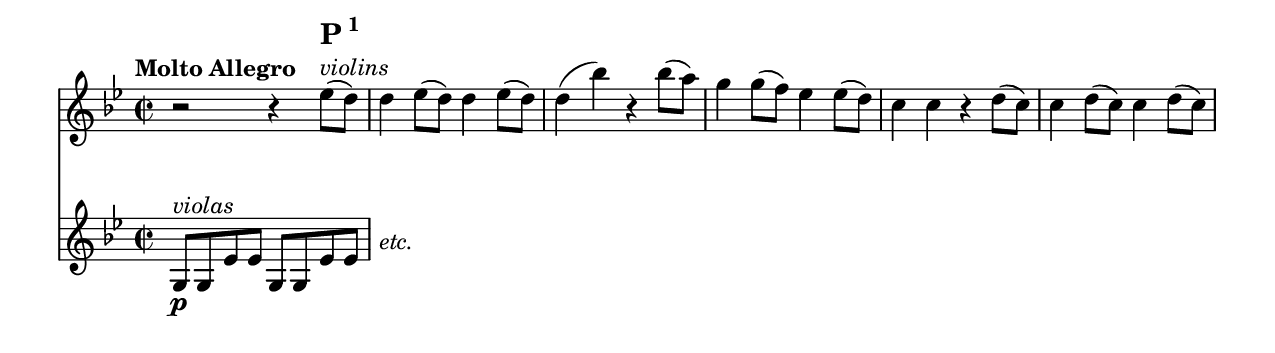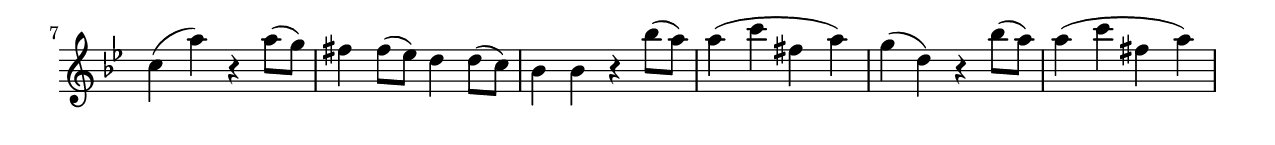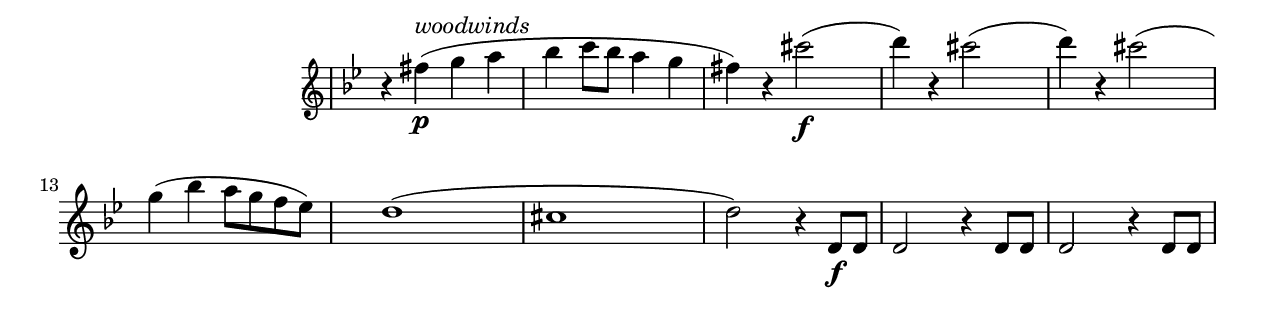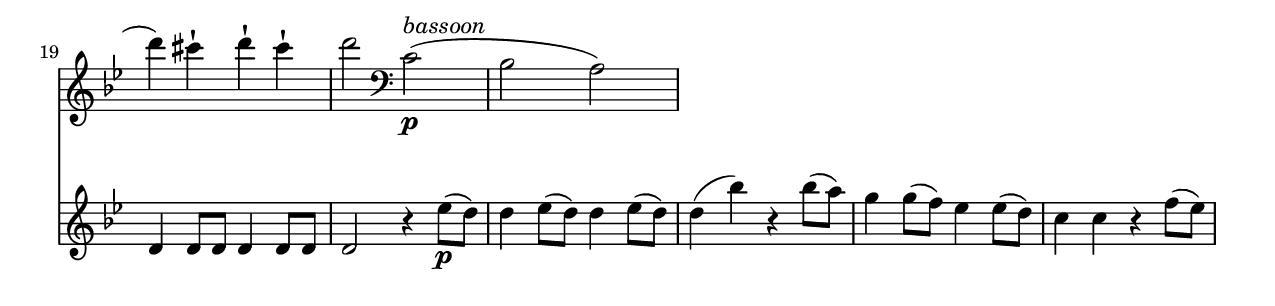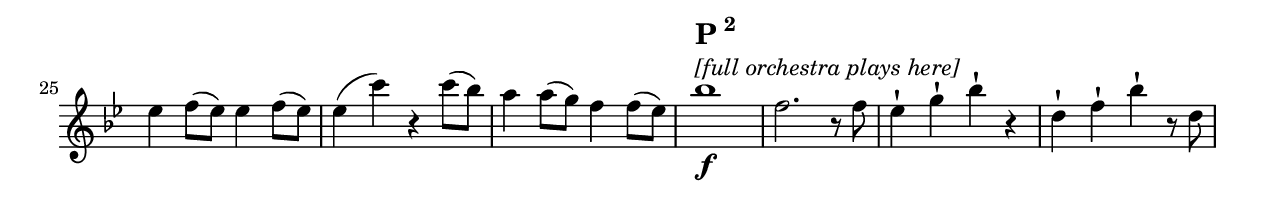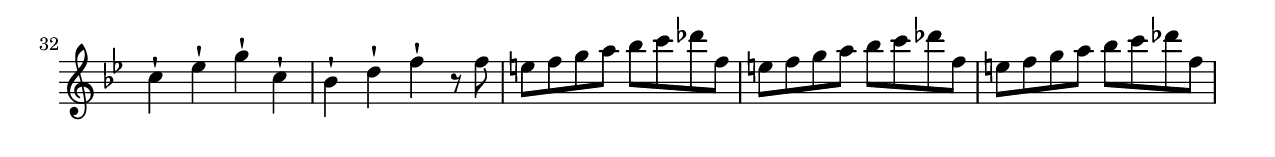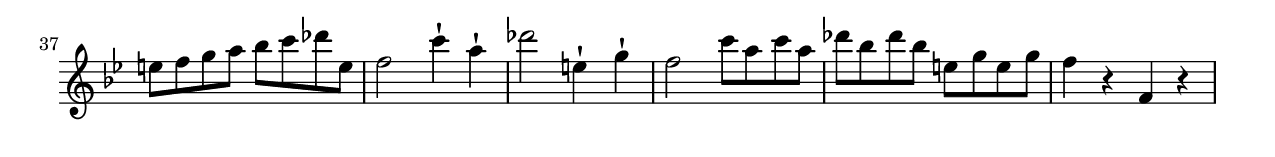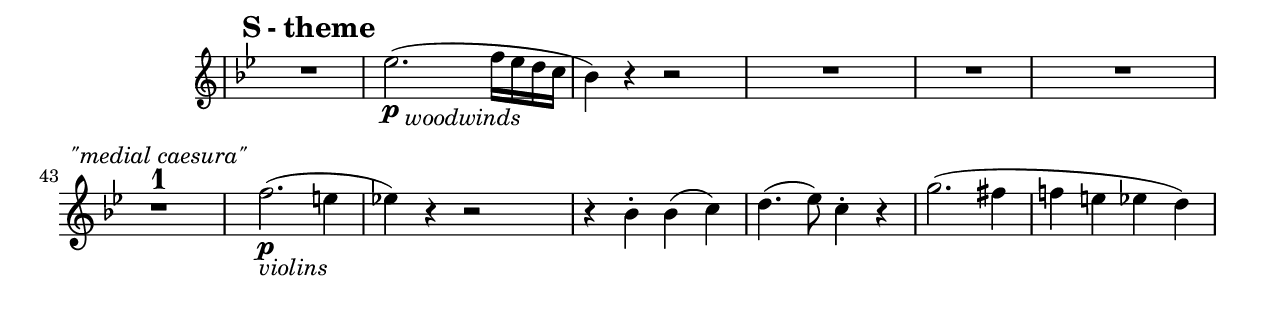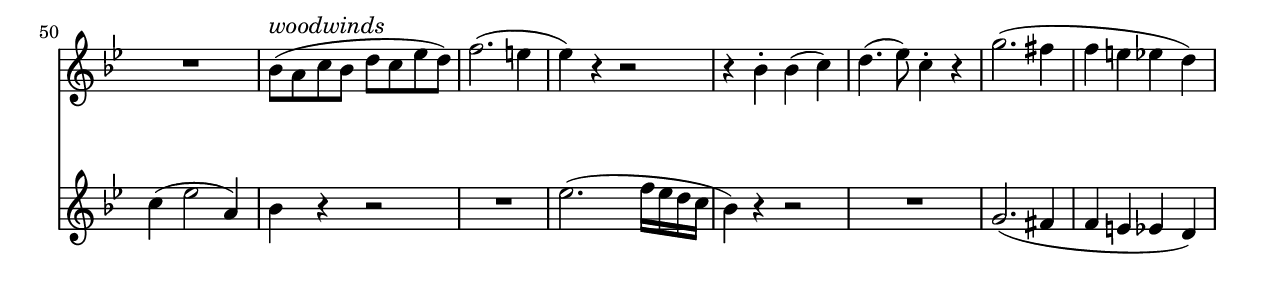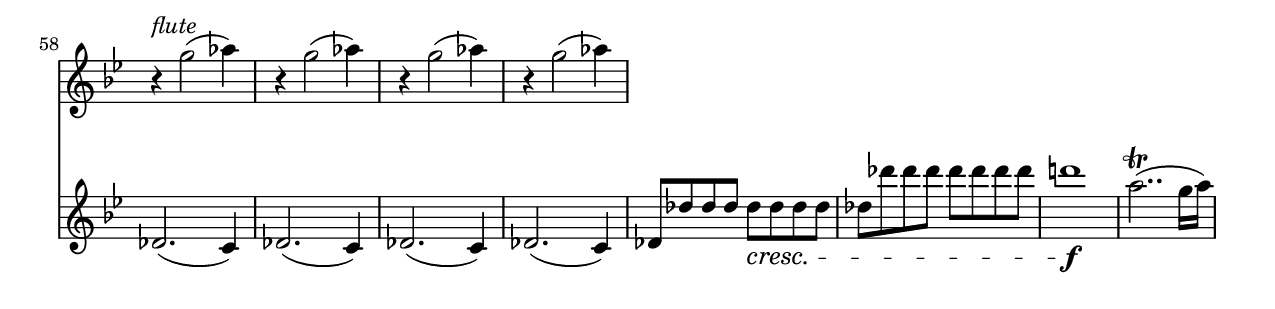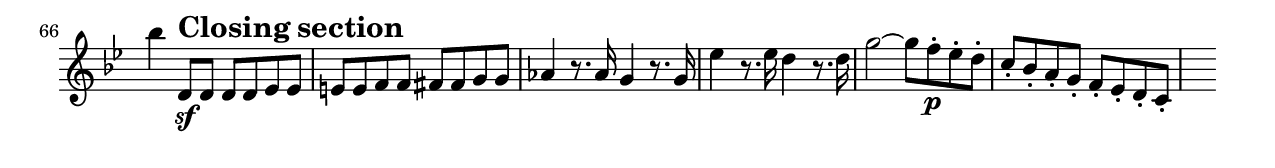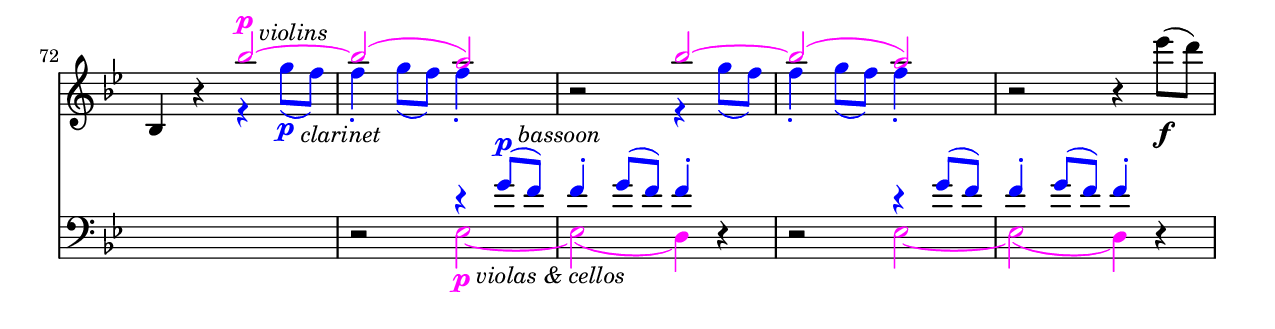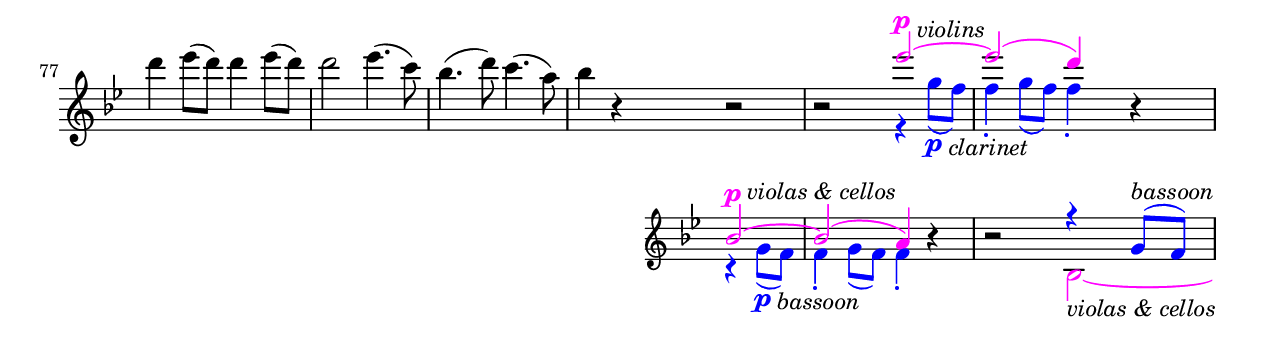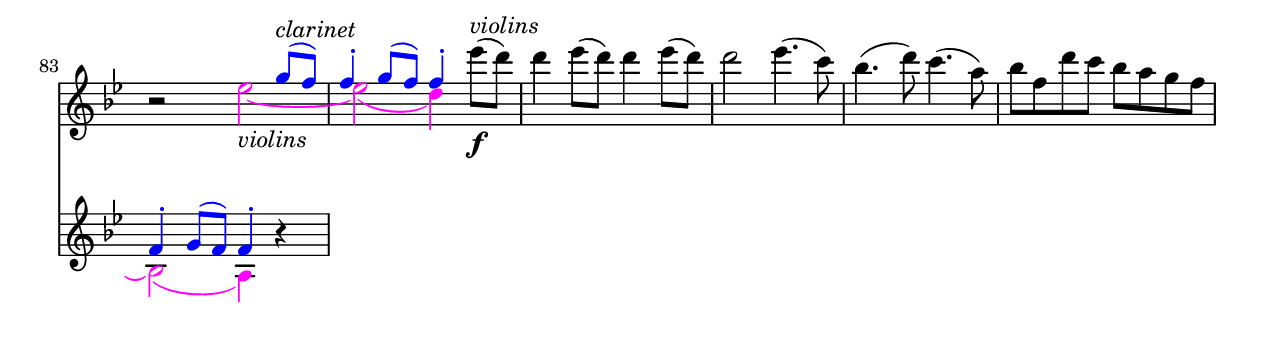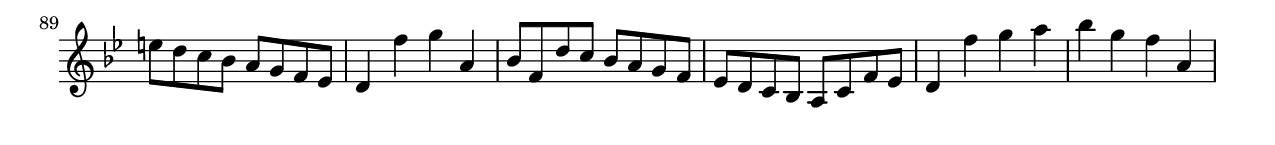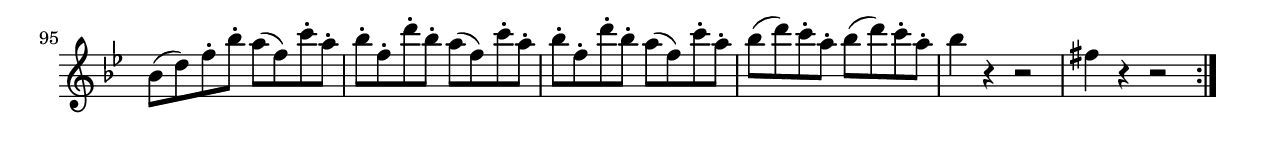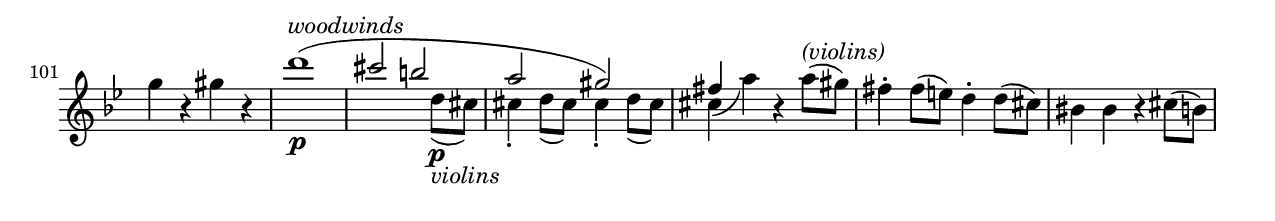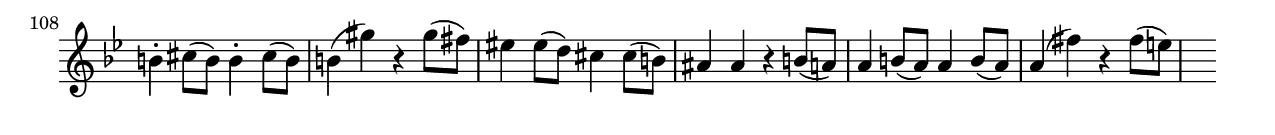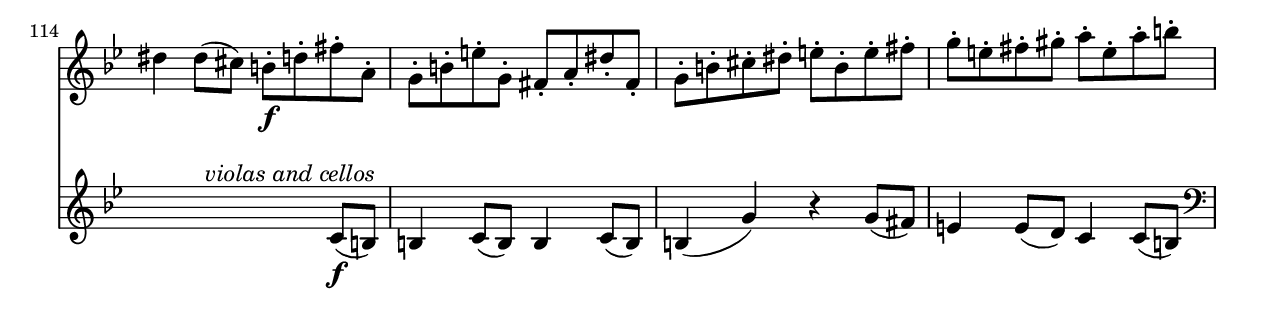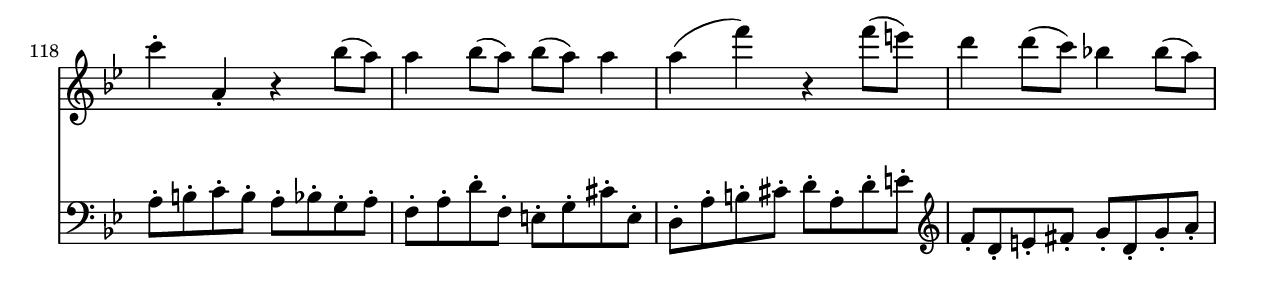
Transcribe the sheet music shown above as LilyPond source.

\version "2.18.2"

\version "2.18.2"

colorVoice =
#(define-music-function
  (parser location c notes )
  (color? ly:music?)
  #{
    \override NoteHead.color = #c
    \override Stem.color = #c
    \override Beam.color = #c
    \override Slur.color = #c
    \override Accidental.color = #c
    \override DynamicText.color = #c
    \override Rest.color = #c
    \override Script.color = #c
    \override Tie.color = #c
    #notes
    \revert NoteHead.color
    \revert Stem.color
    \revert Beam.color
    \revert Slur.color
    \revert Accidental.color
    \revert DynamicText.color
    \revert Rest.color
    \revert Script.color
    \revert Tie.color
  #})

endRepeat =
#(define-music-function
  (parser location)
  ()
  #{
    \set Score.repeatCommands = #'(end-repeat)
  #})

shiftTextScriptHorizontal =
#(define-music-function
  (parser location offset notes)
  (number? ly:music?)
  #{
    \override TextScript.X-offset = #offset
    #notes
    \revert TextScript.X-offset
  #})

blackRest =
#(define-music-function
  (parser location)
  ()
  #{
    \override Rest.color = #black
  #})


\header {
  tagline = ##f
}

#(set! paper-alist (cons '("my size" . (cons (* 8.5 in) (* 2.5 in))) paper-alist))

\paper {
  #(set-paper-size "my size" )
  print-page-number = ##f
  max-systems-per-page = #1
}

\layout {
  indent = 0 \in
  \context {
    \Score
    %\remove "Bar_number_engraver"
  }
}

\paper {
  ragged-last-bottom = ##f
  ragged-bottom = ##f
}

main = \relative c'' {
  \clef treble
  \key g \minor
  \time 2/2

  \tempo "Molto Allegro"
  <<
    {
      r2 r4 es8 ^\markup \column {
        \line \huge \bold { P\super{1}}
        \line \italic { violins }
      } (d)
      d4 es8 (d) d4 es8 (d) |
    }
    \new Staff {
      \key g \minor  g,,8 \p ^\markup \italic "violas" g es' es g, g es' es  |
      \once \override TextScript #'Y-offset = #-1.0
      \stopStaff s1 ^\markup \italic "etc."
    }
  >>


  d'4 (bes') r bes8 (a) |
  g4 g8 (f) es4 es8 (d) |
  c4 c r d8 (c) |

  %measure 6
  c4 d8 (c) c4 d8 (c) |
  c4 (a') r a8 (g) |
  fis4 fis8 (es) d4 d8 (c) |
  bes4 bes r bes'8 (a) |
  a4 (c fis, a) |
  g (d) r bes'8 (a) |
  a4 (c fis, a) |
  g4 (bes a8 g f es) |


  %measure 14
  <<
    \new Staff \with {
      \remove Time_signature_engraver
      alignAboveContext = #"main"
    }
    {
      \key g \minor
      \clef "treble"

      r4 fis \p ^\markup \italic "woodwinds" (g a
      bes c8 bes a4 g fis) r cis'2 \f
      (d4) r cis2
      (d4) r cis2
      (d4) cis-! d-! cis-! |
      d2 \clef bass c,, \p ^\markup \italic "bassoon"
      (bes2 a)
    }
    {

      d'1 (cis1 d2)
      r4 d,8 \f d |

      %measure 17
      d2 r4 d8 d |
      d2 r4 d8 d |
      d4 d8 d d4 d8 d |
      d2 r4 es'8 \p (d) |
      d4 es8 (d) d4 es8 (d) |
    }
  >>



  %measure 22
  d4 (bes') r bes8 (a) |
  g4 g8 (f) es4 es8 (d) |
  c4 c r f8 (es) |
  es4 f8 (es) es4 f8 (es) |
  es4 (c') r c8 (bes) |

  %measure 27
  a4 a8 (g) f4 f8 (es) |
  bes'1 \f ^\markup \column { \line \huge { \bold { P \super 2 } } \line { \italic "[full orchestra plays here]" } }|
  f2. r8 f |
  es4-! g-! bes-! r |
  d,-! f-! bes-! r8 d, |

  %measure 32
  c4-! es-! g-! c,-! |
  bes-! d-! f-! r8 f |
  \repeat unfold 3 { e8 f g a bes c des f, }

  %measure 37
  e f g a bes c des e, |
  f2 c'4-! a-! |
  des2 e,4-! g-! |
  f2 c'8 a c a |
  des bes des bes e, g e g |
  f4 r f, r \break|

  %measure 43
  \once \override MultiMeasureRestNumber #'text = #"1"
  R1 * 1 ^\markup \italic "\"medial caesura\""


  <<
    \new Staff \with {
      \remove Time_signature_engraver
      alignAboveContext = #"main"
    }
    {
      \key g \minor
      \shiftTextScriptHorizontal #-3.0
      R1 ^\markup \huge \bold { S - theme }
      \shiftTextScriptHorizontal #2.0
      es'2. \p _\markup \italic "woodwinds" (f16 es d c
      bes4) r r2 |
      R1 * 3


      R1
      bes8 ^\markup \italic "woodwinds" (a c bes d c es d) |
      f2. (e4
      es) r r2 |
      r4 bes-. bes (c) |
      d4. (es8) c4-. r |
      g'2. (fis4 |
      f e es d) |
      r4 ^\markup \italic "flute" g2 (aes4) |
      \repeat unfold 3 { r4 g2 (aes4) }
    }
    {
      f2. \p _\markup \italic { violins } (e4
      es!4) r4 r2 |
      r4 bes-. bes (c) |
      d4. (es8) c4-. r |
      g'2. (fis4 |
      f! e es d) \break |
      c (es2 a,4) |
      bes4 r r2 |
      R1
      es2. (f16 es d c
      bes4) r r2 |
      R1
      g2. (fis4 |
      f e es d) |
      \repeat unfold 4 { des2. (c4) }
    }
  >>

  % measure 61
  des8 des' des des \crescTextCresc des \< des des des |
  des des' des des des des des des |
  d!1 \f
  a2.. \trill (g16 a) |
  bes4 d,,8 \sf ^\markup \bold \huge { Closing section } d d d es es |
  e e f f fis fis g g |
  aes4 r8. aes16 g4 r8. g16 |
  es'4 r8. es16 d4 r8. d16 |
  g2 ~ g8 f-. \p es-. d-. |
  c-. bes-. a-. g-. f-. es-. d-. c-. \break |


  <<
    {
      bes4 r <<
        \colorVoice #magenta {
          \shiftTextScriptHorizontal #2.0
          bes''2 ^\p ^\markup \italic "violins" ~ bes2 (a)
          \blackRest
          b,2\rest bes'2 ~ bes (a)
        } \\
        \colorVoice #blue {
          r4
          \shiftTextScriptHorizontal #2.0
          g8 _\markup \italic "clarinet" \p (f) f4-. g8 (f) f4-. s |
          s2 r4 g8 (f) f4-. g8 (f) f4-. s
        }
      >>
      r2 r4 es'8 \f (d) \break |
    }
    \new Staff \with {
      \remove Time_signature_engraver
    }
    {
      \clef bass
      \key g \minor
      s1 |
      r2  <<
        \colorVoice #blue {
          r4
          \shiftTextScriptHorizontal #2.0
          g,,8 ^\p ^\markup \italic "bassoon" (f) f4-. g8 (f) f4-. s
          s2 r4 g8 (f) f4-. g8 (f) f4-. s
        } \\
        \colorVoice #magenta {
          \shiftTextScriptHorizontal #2.0
          es,2 \p _\markup \italic { violas & cellos } ~
          es (d4) \blackRest d4\rest |
          d2\rest es ~
          es (d4) d\rest |
        }
      >>
    }
  >>

  %measure 77
  d'''4 es8 (d) d4 es8 (d) |
  d2 es4. (c8) |
  bes4. (d8) c4. (a8) |
  bes4 r

  <<
    {
      r2
      <<
        \colorVoice #magenta {

          \override Rest #'color = #black
          bes,2\rest
          \shiftTextScriptHorizontal #2.0
          es'2 ^\p ^\markup \italic "violins"
          ~ es (d4) bes,\rest
          bes2\rest
          \voiceTwo
          es2 ~ _\markup \italic "violins"
          es2 (d4)
          \stemDown
          \slurUp
          \revert NoteHead.color
          \revert Stem.color
          \revert Slur.color
          \revert Beam.color
          \revert DynamicText.color
          es'8 \f ^\markup \italic "violins" (d)
        } \\
        \colorVoice #blue {
          s2 r4
          \shiftTextScriptHorizontal #2.0
          g,8 _\p _\markup \italic "clarinet" (f)
          f4-. g8 (f) f4-. s4
          \voiceOne
          s2 s4 g8 ^\markup \italic "clarinet" (f)
          f4-. g8 (f) f4-. s
        }
      >>

    }
    \new Staff
    \with { \remove Time_signature_engraver }
    {
      \key g \minor
      <<
        \colorVoice #blue {
          \voiceTwo
          r4
          \shiftTextScriptHorizontal #2.0
            g,8 _\p _\markup \italic "bassoon" (f)
          f4-. g8 (f) f4-. s |
          \voiceOne
          s2 r4
            g8 ^\markup \italic "bassoon" (f) |
          f4-. g8 (f) f4-. s |

        } \\
        \colorVoice #magenta {
          \voiceOne
          \shiftTextScriptHorizontal #2.0
          bes2 ^\p ^\markup \italic "violas & cellos"  ~
          \blackRest
          bes (a4) bes\rest
          \voiceTwo
          bes2\rest
          bes, _\markup \italic "violas & cellos" ~
          bes (a4) bes'\rest
        }
      >>
      \stopStaff
      s1
    }
  >>
  d'4 es8 (d) d4 es8 (d) |
  d2 es4. (c8) |
  bes4. (d8) c4. (a8) |
  bes f d' c bes a g f |
  e d c bes a g f es |
  d4 f' g a, |
  bes8 f d' c bes a g f |
  es d c bes a c f es |
  d4 f' g a |
  bes g f a, |

  % measure 95
  bes8 (d) f-. bes-. \repeat unfold 2 { a (f) c'-. a-. |
  bes-. f-. d'-. bes-. } a (f) c'-. a-. |
  \repeat unfold 2 { bes (d) c-. a-. } |
  bes4 r r2 |
  fis4 r r2 \endRepeat \break

  %measure 101
  g4 r gis r |
  <<
    { d'1 ^\markup \italic woodwinds \p
      (cis2 b a gis)
      fis4 s }
    \\
    { s1
      s2 s4 d8 _\markup \italic violins \p (cis)
      cis4-. d8 (cis) cis4-. d8 (cis)
      cis4 (a') }
  >>
    r4 a8 ^\markup \italic "(violins)" (gis) |
  fis4-. fis8 (e) d4-. d8 (cis) |

  %measure 107
  bis4 bis r cis8 (b) |
  b4-. cis8 (b) b4-. cis8 (b) |
  b4 (gis') r gis8 (fis8)
  eis4 eis8 (d8) cis4 cis8 (b8)
  ais4 ais4 r4 b8 (a!8) |
  a4 b8 (a8) a4 b8 (a8) |
  a4 (fis'4) r4 fis8 (e8) |

  %measure 114
  <<
  {
    dis4 dis8 (cis8) b!-. \f d-. fis-. a,-. |
  g-. b-. e-. g,-. fis-. a-. dis-. fis,-. |
  g-. b-. cis-. dis-. e-. b-. e-. fis-. |
  g-. e!-. fis-. gis-. a-. e-. a-. b-. |
  c4-. a,-. r bes'8 (a) |
  a4 bes8 (a) bes8 (a) a4 |
  a (f') r f8 (e) |
  d4 d8 (c) bes!4 bes8 (a) |
  
  }
  \new Staff \with {
      \remove Time_signature_engraver
  }
    {
      \clef treble
      \key g \minor
      s2 s4
         \shiftTextScriptHorizontal #-12.0
          c,,8 \f ^\markup \italic { violas and cellos} (b) |
      b4 c8 (b) b4 c8 (b) |
      b4 (g'4)  r g8 (fis) |
      e4 e8 (d) c4 c8 (b) |
      \clef bass
      a8-. b-. c-. b-. a-. bes-. g-. a-. |
      f-. a-. d-. f,-. e-. g-. cis-. e,-. |
      d-. a'-. b-. cis-. d-. a-. d-. e-. |
      \clef treble
      f-. d-. e-. fis-. g-. d-. g-. a-.
    }
  >>
}

\score {
  <<
    \new Staff = "main" \with {
      midiInstrument = "string ensemble 2"
    } \main
  >>

  \layout { }
  \midi {
    \tempo 2=92
  }
}
